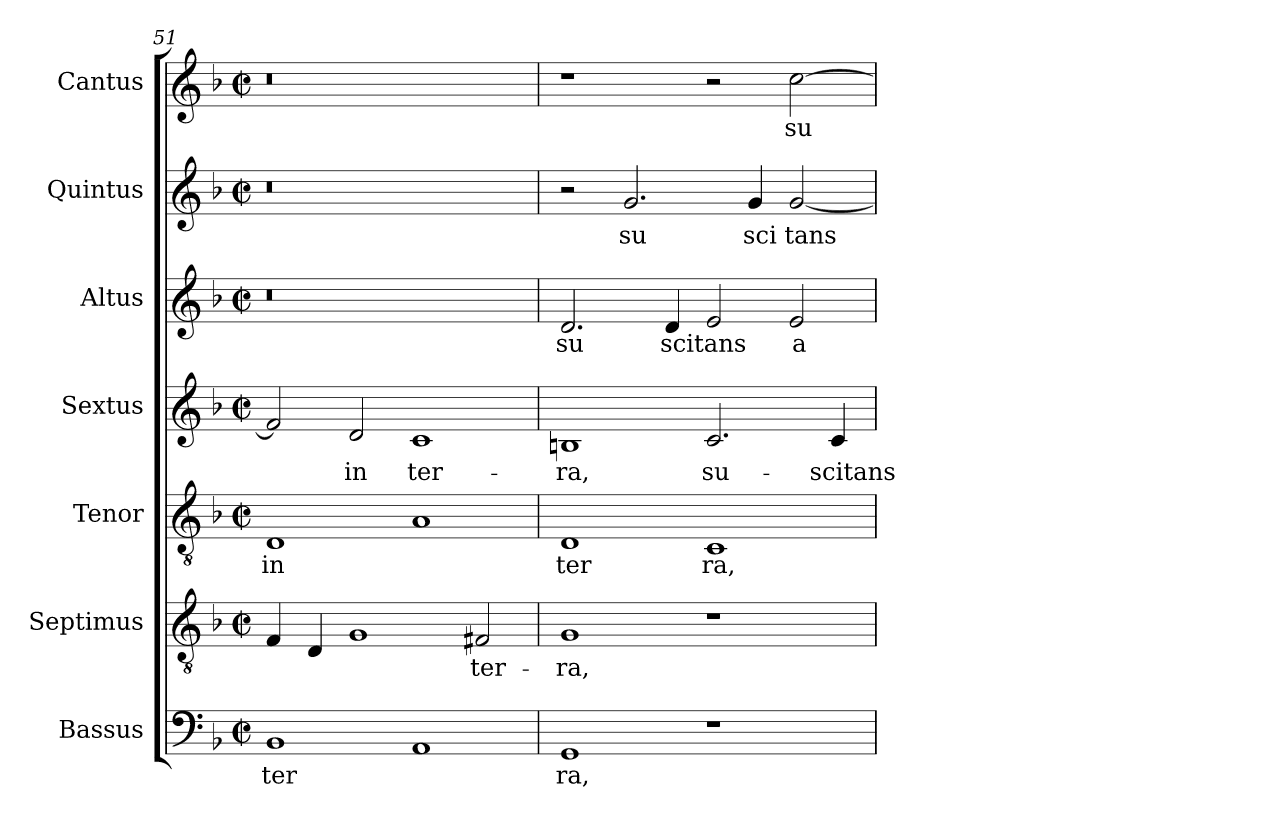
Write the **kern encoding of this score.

**kern	**text	**kern	**text	**kern	**text	**kern	**text	**kern	**text	**kern	**text	**kern	**text
*part7	*part7	*part6	*part6	*part5	*part5	*part4	*part4	*part3	*part3	*part2	*part2	*part1	*part1
*staff7	*staff7	*staff6	*staff6	*staff5	*staff5	*staff4	*staff4	*staff3	*staff3	*staff2	*staff2	*staff1	*staff1
*I"Bassus	*	*I"Septimus	*	*I"Tenor	*	*I"Sextus	*	*I"Altus	*	*I"Quintus	*	*I"Cantus	*
*clefF4	*	*clefGv2	*	*clefGv2	*	*clefG2	*	*clefG2	*	*clefG2	*	*clefG2	*
*k[b-]	*	*k[b-]	*	*k[b-]	*	*k[b-]	*	*k[b-]	*	*k[b-]	*	*k[b-]	*
*F:	*	*F:	*	*F:	*	*F:	*	*F:	*	*F:	*	*F:	*
*M2/2	*	*M2/2	*	*M2/2	*	*M2/2	*	*M2/2	*	*M2/2	*	*M2/2	*
*met(c|)	*	*met(c|)	*	*met(c|)	*	*met(c|)	*	*met(c|)	*	*met(c|)	*	*met(c|)	*
=51	=51	=51	=51	=51	=51	=51	=51	=51	=51	=51	=51	=51	=51
!	!LO:LY:b	!	!LO:LY:b	!	!LO:LY:b:cj	!	!LO:LY:b:cj	!	!	!	!	!	!
1BB-	ter	4F/	.	1D	in	2f/]	.	0r	.	0r	.	0r	.
!	!	!	!LO:LY:b	!	!	!	!	!	!	!	!	!	!
.	.	4D/	.	.	.	.	.	.	.	.	.	.	.
!	!	!	!LO:LY:b	!	!	!	!LO:LY:b:cj	!	!	!	!	!	!
.	.	1G	.	.	.	2d/	in	.	.	.	.	.	.
!	!LO:LY:b	!	!	!	!LO:LY:b:cj	!	!LO:LY:b:cj	!	!	!	!	!	!
1AA	.	.	.	1A	.	1c	ter-	.	.	.	.	.	.
!	!	!	!LO:LY:b	!	!	!	!	!	!	!	!	!	!
.	.	2F#/	ter-	.	.	.	.	.	.	.	.	.	.
=52	=52	=52	=52	=52	=52	=52	=52	=52	=52	=52	=52	=52	=52
!	!LO:LY:b	!	!LO:LY:b	!	!LO:LY:b:cj	!	!LO:LY:b:cj	!	!LO:LY:b	!	!	!	!
1GG	ra,	1G	-ra,	1D	ter	1Bn	-ra,	2.d/	su	2r	.	1r	.
!	!	!	!	!	!	!	!	!	!	!	!LO:LY:b:cj	!	!
.	.	.	.	.	.	.	.	.	.	2.g/	su	.	.
!	!	!	!	!	!	!	!	!	!LO:LY:b	!	!	!	!
.	.	.	.	.	.	.	.	4d/	scitans	.	.	.	.
!	!	!	!	!	!LO:LY:b:cj	!	!LO:LY:b:cj	!	!LO:LY:b	!	!	!	!
1r	.	1r	.	1C	ra,	2.c/	su-	2e/	.	.	.	2r	.
!	!	!	!	!	!	!	!	!	!	!	!LO:LY:b:cj	!	!
.	.	.	.	.	.	.	.	.	.	4g/	sci	.	.
!	!	!	!	!	!	!	!	!	!LO:LY:b	!	!LO:LY:b:cj	!	!LO:LY:b:cj
.	.	.	.	.	.	.	.	2e/	a	[<2g/	tans	[>2cc\	su-
!	!	!	!	!	!	!	!LO:LY:b:cj	!	!	!	!	!	!
.	.	.	.	.	.	4c/	-scitans	.	.	.	.	.	.
=	=	=	=	=	=	=	=	=	=	=	=	=	=
*-	*-	*-	*-	*-	*-	*-	*-	*-	*-	*-	*-	*-	*-
